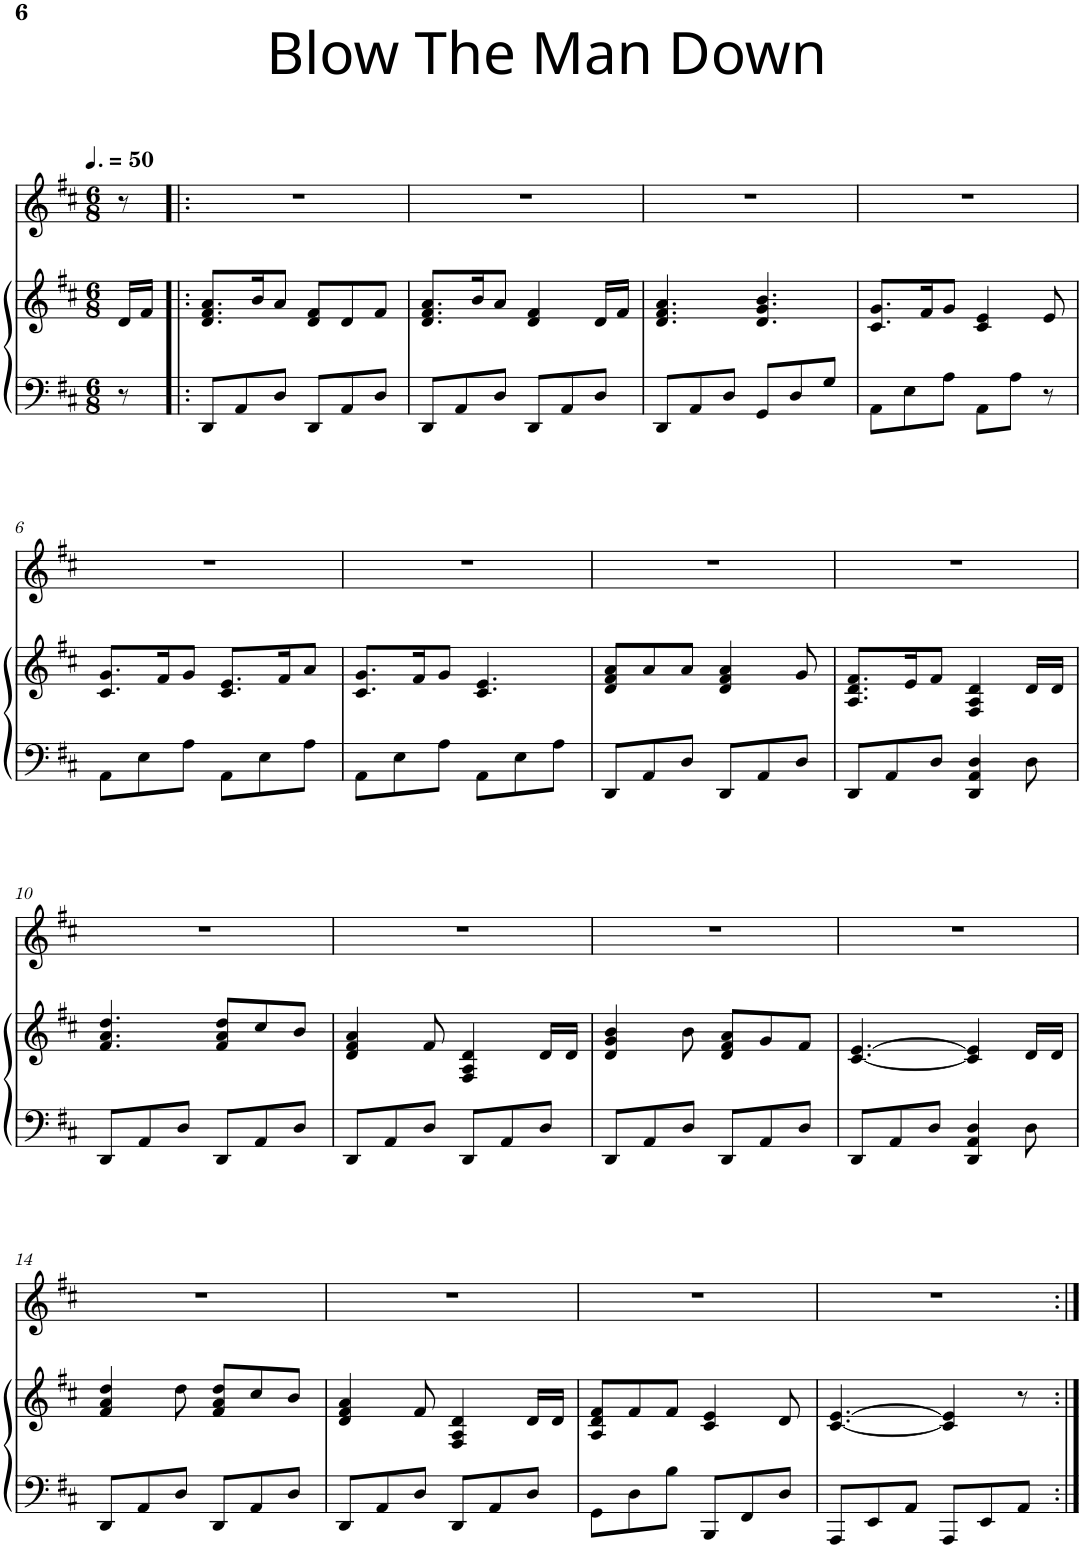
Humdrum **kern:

**kern	**kern	**kern
*part2	*part2	*part1
*staff3	*staff2	*staff1
*I"Piano	*	*I"Violin
*I'Pno	*	*
!!LO:PB:g=z
*clefF4	*clefG2	*clefG2
*k[f#c#]	*k[f#c#]	*k[f#c#]
*M6/8	*M6/8	*M6/8
*MM75	*MM75	*MM75
=1	=1	=1
8r	16d/LL	8r
.	16f#/JJ	.
=2!|:	=2!|:	=2!|:
8DD/L	8.d/ 8.f#/ 8.a/L	2.r
8AA/	.	.
.	16b/K	.
8D/J	8a/J	.
8DD/L	8d/ 8f#/L	.
8AA/	8d/	.
8D/J	8f#/J	.
=3	=3	=3
8DD/L	8.d/ 8.f#/ 8.a/L	2.r
8AA/	.	.
.	16b/K	.
8D/J	8a/J	.
8DD/L	4d/ 4f#/	.
8AA/	.	.
8D/J	16d/LL	.
.	16f#/JJ	.
=4	=4	=4
8DD/L	4.d/ 4.f#/ 4.a/	2.r
8AA/	.	.
8D/J	.	.
8GG/L	4.d/ 4.g/ 4.b/	.
8D/	.	.
8G/J	.	.
=5	=5	=5
8AA\L	8.c#/ 8.g/L	2.r
8E\	.	.
.	16f#/K	.
8A\J	8g/J	.
8AA\L	4c#/ 4e/	.
8A\J	.	.
8r	8e/	.
!!LO:LB:g=z
=6	=6	=6
8AA\L	8.c#/ 8.g/L	2.r
8E\	.	.
.	16f#/K	.
8A\J	8g/J	.
8AA\L	8.c#/ 8.e/L	.
8E\	.	.
.	16f#/K	.
8A\J	8a/J	.
=7	=7	=7
8AA\L	8.c#/ 8.g/L	2.r
8E\	.	.
.	16f#/K	.
8A\J	8g/J	.
8AA\L	4.c#/ 4.e/	.
8E\	.	.
8A\J	.	.
=8	=8	=8
8DD/L	8d/ 8f#/ 8a/L	2.r
8AA/	8a/	.
8D/J	8a/J	.
8DD/L	4d/ 4f#/ 4a/	.
8AA/	.	.
8D/J	8g/	.
=9	=9	=9
8DD/L	8.A/ 8.d/ 8.f#/L	2.r
8AA/	.	.
.	16e/K	.
8D/J	8f#/J	.
4DD/ 4AA/ 4D/	4F#/ 4A/ 4d/	.
8D\	16d/LL	.
.	16d/JJ	.
!!LO:LB:g=z
=10	=10	=10
8DD/L	4.f#/ 4.a/ 4.dd/	2.r
8AA/	.	.
8D/J	.	.
8DD/L	8f#/ 8a/ 8dd/L	.
8AA/	8cc#/	.
8D/J	8b/J	.
=11	=11	=11
8DD/L	4d/ 4f#/ 4a/	2.r
8AA/	.	.
8D/J	8f#/	.
8DD/L	4F#/ 4A/ 4d/	.
8AA/	.	.
8D/J	16d/LL	.
.	16d/JJ	.
=12	=12	=12
8DD/L	4d/ 4g/ 4b/	2.r
8AA/	.	.
8D/J	8b\	.
8DD/L	8d/ 8f#/ 8a/L	.
8AA/	8g/	.
8D/J	8f#/J	.
=13	=13	=13
8DD/L	[4.c#/ [4.e/	2.r
8AA/	.	.
8D/J	.	.
4DD/ 4AA/ 4D/	4c#/] 4e/]	.
8D\	16d/LL	.
.	16d/JJ	.
!!LO:LB:g=z
=14	=14	=14
8DD/L	4f#/ 4a/ 4dd/	2.r
8AA/	.	.
8D/J	8dd\	.
8DD/L	8f#/ 8a/ 8dd/L	.
8AA/	8cc#/	.
8D/J	8b/J	.
=15	=15	=15
8DD/L	4d/ 4f#/ 4a/	2.r
8AA/	.	.
8D/J	8f#/	.
8DD/L	4F#/ 4A/ 4d/	.
8AA/	.	.
8D/J	16d/LL	.
.	16d/JJ	.
=16	=16	=16
8GG\L	8A/ 8d/ 8f#/L	2.r
8D\	8f#/	.
8B\J	8f#/J	.
8BBB/L	4c#/ 4e/	.
8FF#/	.	.
8D/J	8d/	.
=17	=17	=17
8AAA/L	[4.c#/ [4.e/	2.r
8EE/	.	.
8AA/J	.	.
8AAA/L	4c#/] 4e/]	.
8EE/	.	.
8AA/J	8r	.
=:|!	=:|!	=:|!
*-	*-	*-
